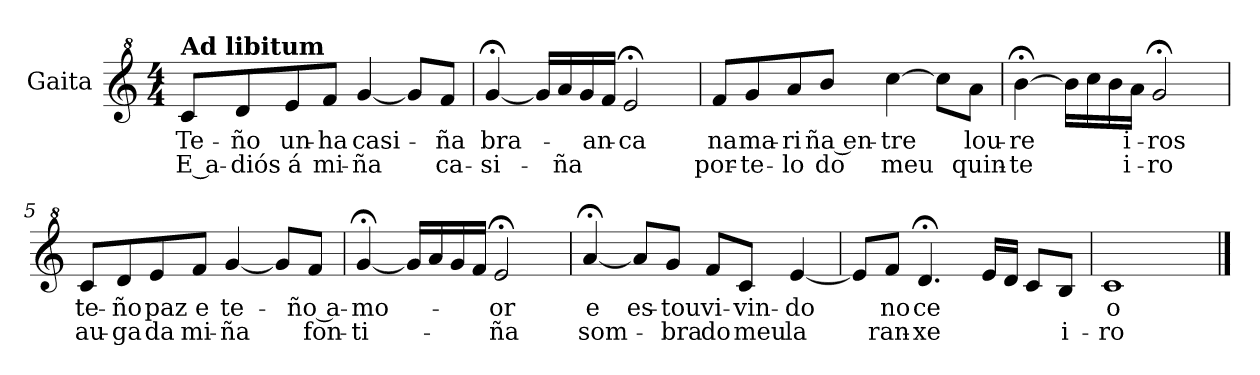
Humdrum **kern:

**kern	**text	**text
*part1	*part1	*part1
*staff1	*staff1	*staff1
*I"Gaita	*	*
*clefG^2	*	*
*k[]	*	*
*M4/4	*	*
*MM50	*	*
=1	=1	=1
!LO:TX:a:B:t=Ad libitum	!	!
8cc/L	Te-	E a-
8dd/	-ño	-diós
8ee/	un-	á
8ff/J	-ha	mi-
[4gg/	casi-	-ña
8gg/L]	.	.
8ff/J	-ña	ca-
=2	=2	=2
[4gg;</	bra-	-si-
16gg/LL]	.	.
16aa/	.	-ña
16gg/	.	.
16ff/JJ	-an-	.
2ee;</	-ca	.
=3	=3	=3
8ff/L	na	por-
8gg/	ma-	-te-
8aa/	-ri	-lo
8bb/J	ña en-	do
[4ccc\	-tre	meu
8ccc\L]	.	.
8aa\J	lou-	quin-
=4	=4	=4
[4bb;<\	-re	-te
16bb\LL]	.	.
16ccc\	.	.
16bb\	.	.
16aa\JJ	i-	i-
2gg;</	-ros	-ro
!!LO:LB:g=z
=5	=5	=5
8cc/L	te-	au-
8dd/	-ño	-ga
8ee/	paz	da
8ff/J	e	mi-
[4gg/	te-	-ña
8gg/L]	.	.
8ff/J	-ño a-	fon-
=6	=6	=6
[4gg;</	-mo-	-ti-
16gg/LL]	.	.
16aa/	.	.
16gg/	.	.
16ff/JJ	.	.
2ee;</	or	-ña
=7	=7	=7
[4aa;</	e	som-
8aa/L]	es-	.
8gg/J	-tou	-bra
8ff/L	vi-	do
8cc/J	-vin-	meu
[4ee/	-do	la
=8	=8	=8
8ee/L]	.	.
8ff/J	no	ran-
4.dd;</	-ce	-xe
16ee/LL	.	.
16dd/JJ	.	.
8cc/L	.	.
8b/J	.	i-
=9	=9	=9
1cc	o	-ro
==	==	==
*-	*-	*-
